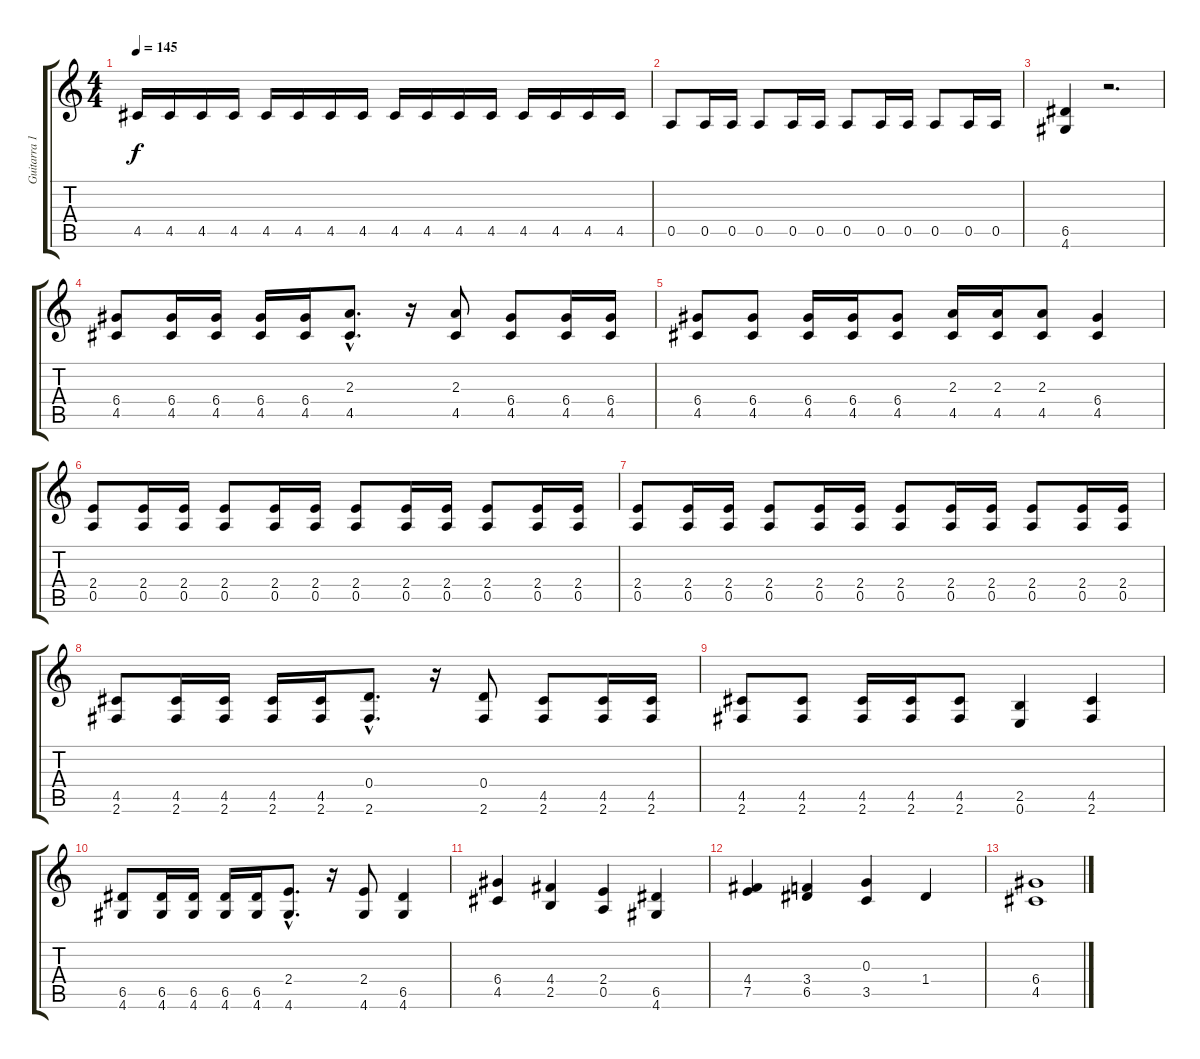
\track ("Guitarra 1" "Guitarra 1") {instrument distortionguitar}
\staff {score tabs}
\tuning (E4 B3 G3 D3 A2 E2) {hide}
\ts (4 4)
\tempo 145
\clef g2
\ks c
4.5.16{dy f} 4.5.16 4.5.16 4.5.16 4.5.16 4.5.16 4.5.16 4.5.16 4.5.16 4.5.16 4.5.16 4.5.16 4.5.16 4.5.16 4.5.16 4.5.16 |
0.5.8 0.5.16 0.5.16 0.5.8 0.5.16 0.5.16 0.5.8 0.5.16 0.5.16 0.5.8 0.5.16 0.5.16 |
(6.5 4.6).4 r.2{d} |
(6.4 4.5).8 (6.4 4.5).16 (6.4 4.5).16 (6.4 4.5).16 (6.4 4.5).16 (2.3{hac} 4.5{hac}).8{d} r.16 (2.3 4.5).8 (6.4 4.5).8 (6.4 4.5).16 (6.4 4.5).16 |
(6.4 4.5).8 (6.4 4.5).8 (6.4 4.5).16 (6.4 4.5).16 (6.4 4.5).8 (2.3 4.5).16 (2.3 4.5).16 (2.3 4.5).8 (6.4 4.5).4 |
(2.4 0.5).8 (2.4 0.5).16 (2.4 0.5).16 (2.4 0.5).8 (2.4 0.5).16 (2.4 0.5).16 (2.4 0.5).8 (2.4 0.5).16 (2.4 0.5).16 (2.4 0.5).8 (2.4 0.5).16 (2.4 0.5).16 |
(2.4 0.5).8 (2.4 0.5).16 (2.4 0.5).16 (2.4 0.5).8 (2.4 0.5).16 (2.4 0.5).16 (2.4 0.5).8 (2.4 0.5).16 (2.4 0.5).16 (2.4 0.5).8 (2.4 0.5).16 (2.4 0.5).16 |
(4.5 2.6).8 (4.5 2.6).16 (4.5 2.6).16 (4.5 2.6).16 (4.5 2.6).16 (0.4{hac} 2.6{hac}).8{d} r.16 (0.4 2.6).8 (4.5 2.6).8 (4.5 2.6).16 (4.5 2.6).16 |
(4.5 2.6).8 (4.5 2.6).8 (4.5 2.6).16 (4.5 2.6).16 (4.5 2.6).8 (2.5 0.6).4 (4.5 2.6).4 |
(6.5 4.6).8 (6.5 4.6).16 (6.5 4.6).16 (6.5 4.6).16 (6.5 4.6).16 (2.4{hac} 4.6{hac}).8{d} r.16 (2.4 4.6).8 (6.5 4.6).4 |
(6.4 4.5).4 (4.4 2.5).4 (2.4 0.5).4 (6.5 4.6).4 |
(4.4 7.5).4 (3.4 6.5).4 (0.3 3.5).4 1.4.4 |
(6.4 4.5).1
